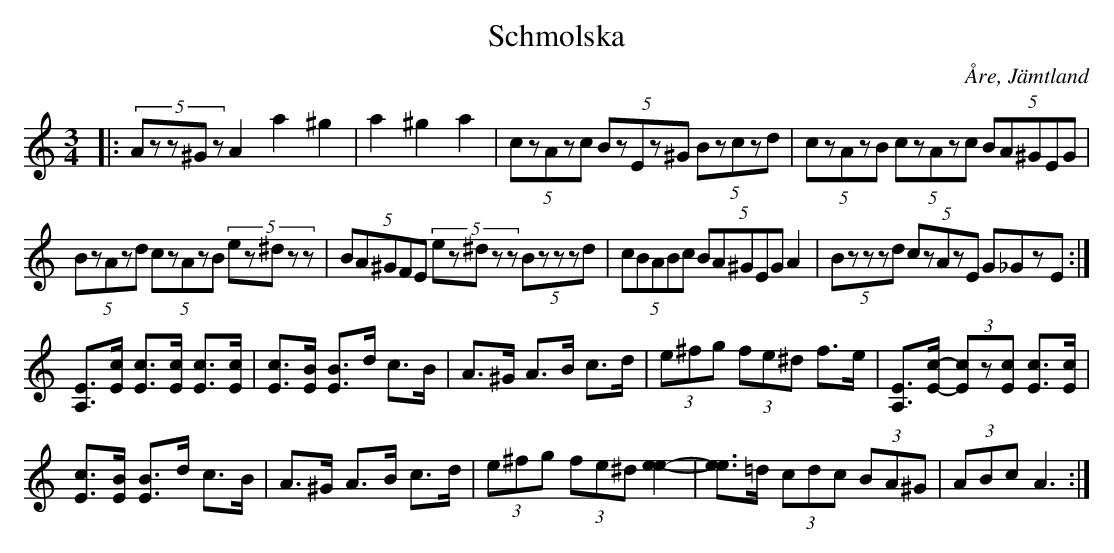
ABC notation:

X:1
T:Schmolska
O:Åre, Jämtland
M:3/4
L:1/8
K:Am
|: (5:2Azz^Gz A2 a2 ^g2|a2 ^g2 a2|  (5:2czAzc (5:2BzEz^G (5:2Bzczd|  (5:2czAzB (5:2czAzc (5:2BA^GEG|
 (5:2BzAzd (5:2czAzB (5:2ez^dzz|  (5:2BA^GFE (5:2ez^dzz (5:2Bzzzd|  (5:2cBABc (5:2BA^GEG A2 | (5:2Bzzzd (5:2czAzE (5:2G_GzE  :|
[EA,]>[cE] [cE]>[cE] [cE]>[cE] | [cE]>[BE] [BE]>d c>B | A>^G A>B c>d | (3e^fg (3fe^d f>e | [EA,]>[c-E-] (3[cE]z[cE] [cE]>[cE] |
[cE]>[BE] [BE]>d c>B | A>^G A>B c>d | (3e^fg (3fe^d [e2-e2-] | [ee]>=d (3cdc (3BA^G | (3ABc A3 :|]
